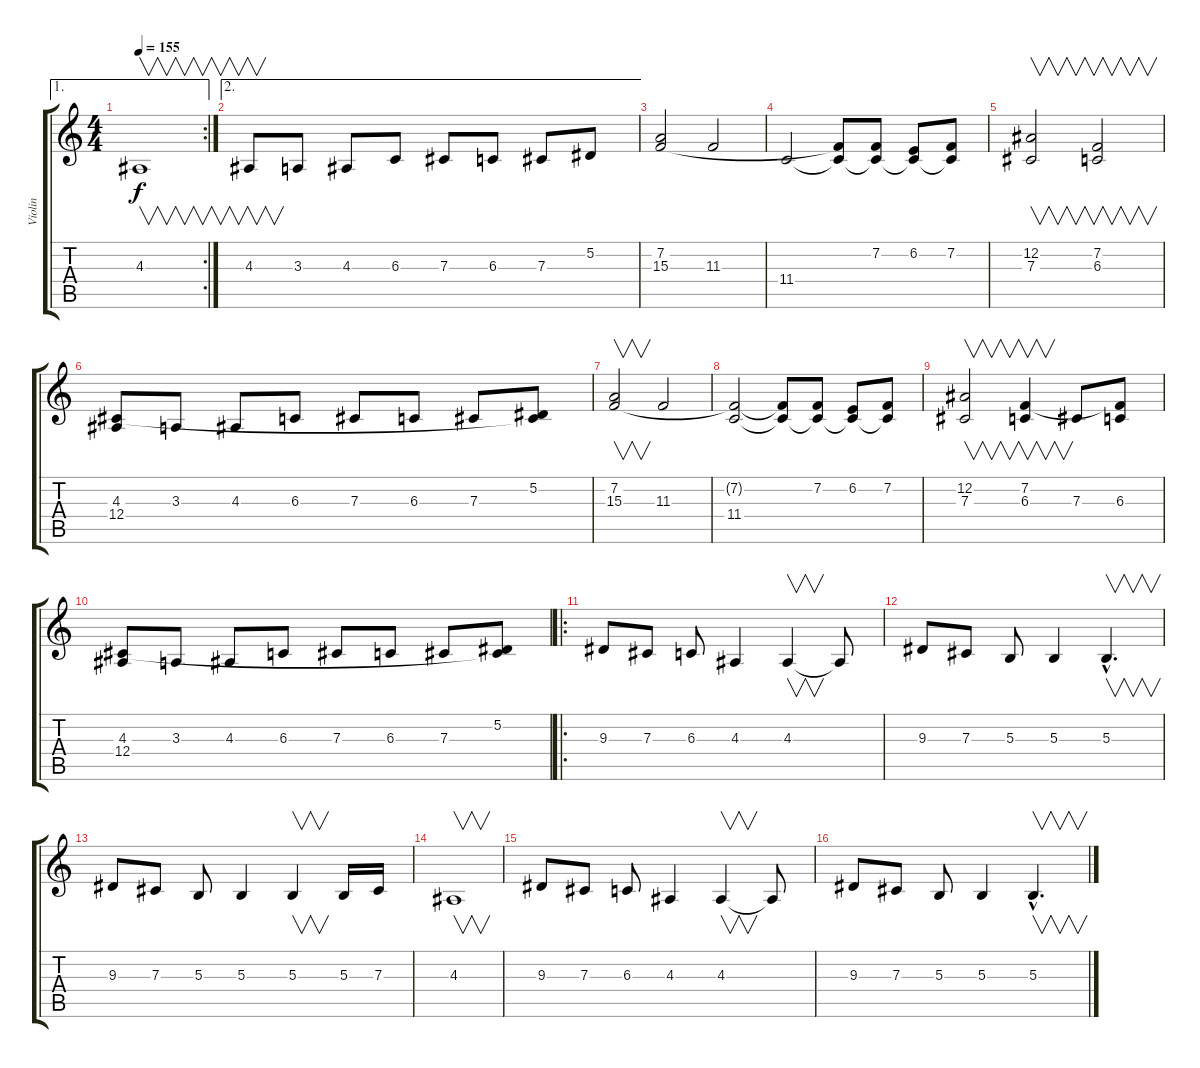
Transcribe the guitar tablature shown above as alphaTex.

\track ("Violin" "Violin") {instrument violin}
\staff {score tabs}
\tuning (Eb4 Bb3 Gb3 Db3 Ab2 Eb2) {hide}
\ae 1
\rc 2
\ts (4 4)
\tempo 155
\clef g2
\ks c
4.3.1{v dy f} |
\ae 2
4.3.8{v} 3.3.8 4.3.8 6.3.8 7.3.8 6.3.8 7.3.8 5.2.8 |
(7.2 15.3).2 11.3.2 |
11.4.2 (7.2{t} 11.4{t}).8 (7.2 11.4{t}).8 (6.2 11.4{t}).8 (7.2 11.4{t}).8 |
(12.2 7.3).2{v} (7.2 6.3).2{v} |
(4.3 12.4).8 3.3.8 4.3.8 6.3.8 7.3.8 6.3.8 7.3.8 (5.2 12.4{t}).8 |
(7.2 15.3).2{v} 11.3.2 |
(7.2{t} 11.4).2 (7.2{t} 11.4{t}).8 (7.2 11.4{t}).8 (6.2 11.4{t}).8 (7.2 11.4{t}).8 |
(12.2 7.3).2{v} (7.2 6.3).4{v} 7.3.8 (7.2{t} 6.3).8 |
(4.3 12.4).8 3.3.8 4.3.8 6.3.8 7.3.8 6.3.8 7.3.8 (5.2 12.4{t}).8 |
\ro
9.3.8 7.3.8 6.3.8 4.3.4 4.3.4{v} 4.3{t}.8 |
9.3.8 7.3.8 5.3.8 5.3.4 5.3{hac}.4{v d} |
9.3.8 7.3.8 5.3.8 5.3.4 5.3.4{v} 5.3.16 7.3.16 |
4.3.1{v} |
9.3.8 7.3.8 6.3.8 4.3.4 4.3.4{v} 4.3{t}.8 |
9.3.8 7.3.8 5.3.8 5.3.4 5.3{hac}.4{v d}
